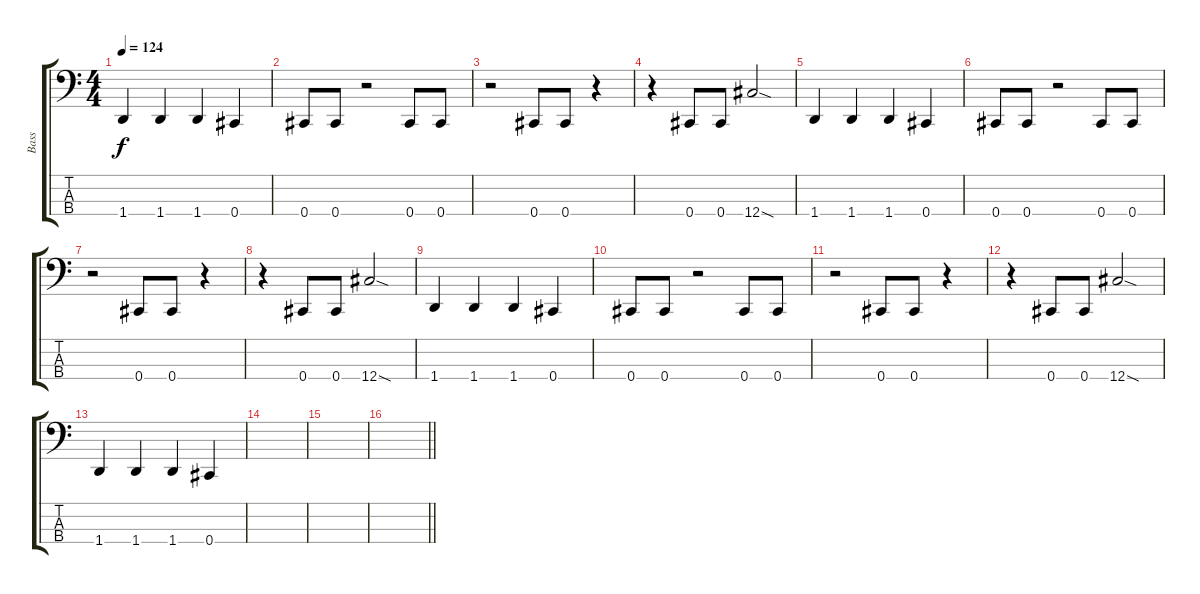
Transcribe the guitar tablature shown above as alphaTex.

\track ("Bass" "Bass") {instrument electricbasspick}
\staff {score tabs}
\tuning (E2 B1 Gb1 Db1) {hide}
\ts (4 4)
\tempo 124
\clef f4
\ks c
1.4.4{dy f} 1.4.4 1.4.4 0.4.4 |
0.4.8 0.4.8 r.2 0.4.8 0.4.8 |
r.2 0.4.8 0.4.8 r.4 |
r.4 0.4.8 0.4.8 12.4{sod}.2 |
1.4.4 1.4.4 1.4.4 0.4.4 |
0.4.8 0.4.8 r.2 0.4.8 0.4.8 |
r.2 0.4.8 0.4.8 r.4 |
r.4 0.4.8 0.4.8 12.4{sod}.2 |
1.4.4 1.4.4 1.4.4 0.4.4 |
0.4.8 0.4.8 r.2 0.4.8 0.4.8 |
r.2 0.4.8 0.4.8 r.4 |
r.4 0.4.8 0.4.8 12.4{sod}.2 |
1.4.4 1.4.4 1.4.4 0.4.4 |
|
|
\barLineRight lightlight
